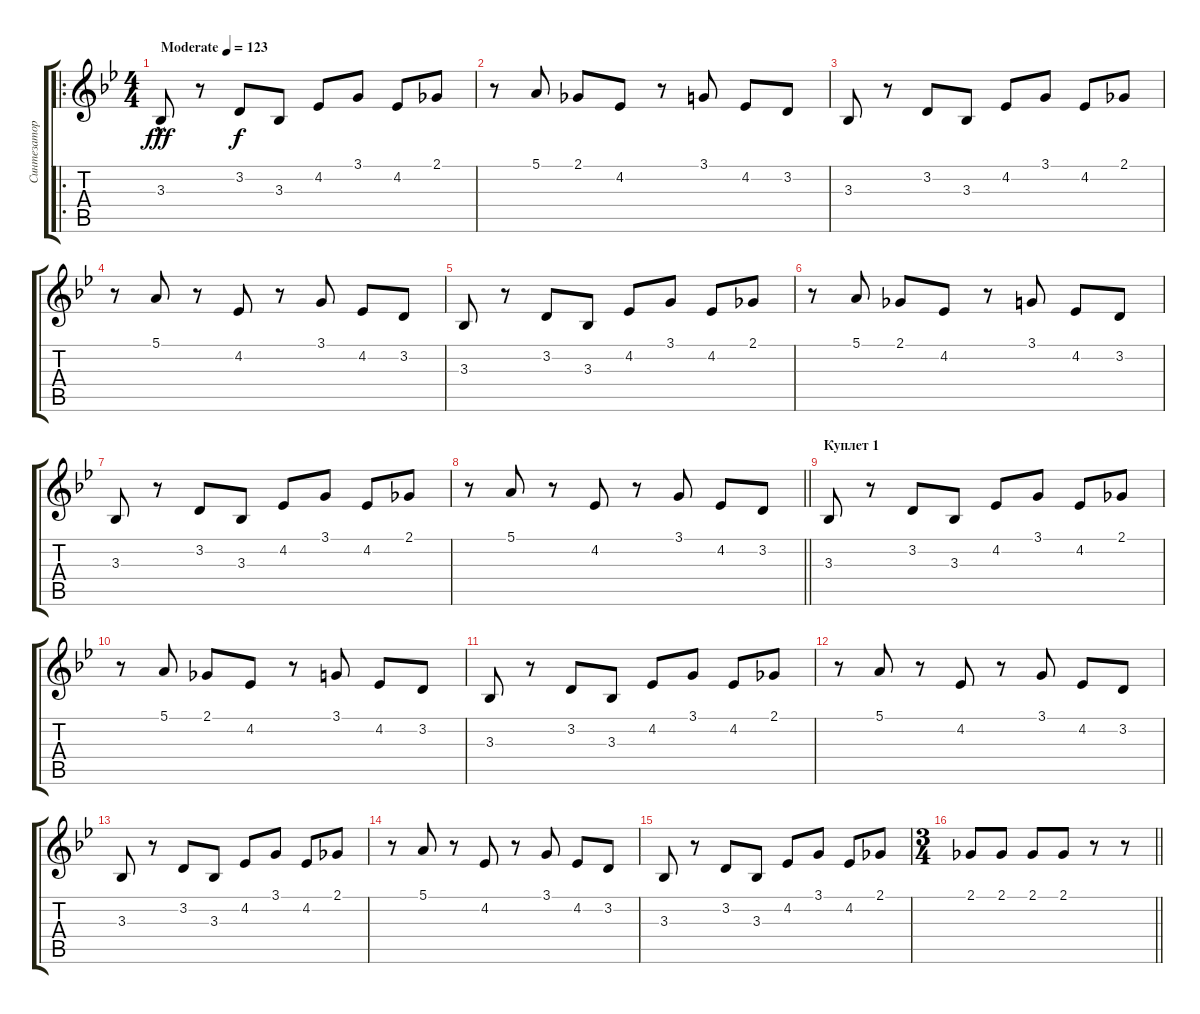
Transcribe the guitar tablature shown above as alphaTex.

\track ("Синтезатор" "Синтезатор") {instrument drawbarorgan}
\staff {score tabs}
\tuning (E4 B3 G3 D3 A2 E2) {hide}
\ro
\ts (4 4)
\tempo (123 "Moderate")
\clef g2
\ks gminor
3.3{hac}.8{dy fff volume 13 instrument drawbarorgan} r.8 3.2.8{dy f} 3.3.8 4.2.8 3.1.8 4.2.8 2.1.8 |
r.8 5.1.8 2.1.8 4.2.8 r.8 3.1.8 4.2.8 3.2.8 |
3.3.8 r.8 3.2.8 3.3.8 4.2.8 3.1.8 4.2.8 2.1.8 |
r.8 5.1.8 r.8 4.2.8 r.8 3.1.8 4.2.8 3.2.8 |
3.3.8 r.8 3.2.8 3.3.8 4.2.8 3.1.8 4.2.8 2.1.8 |
r.8 5.1.8 2.1.8 4.2.8 r.8 3.1.8 4.2.8 3.2.8 |
3.3.8 r.8 3.2.8 3.3.8 4.2.8 3.1.8 4.2.8 2.1.8 |
\barLineRight lightlight
r.8 5.1.8 r.8 4.2.8 r.8 3.1.8 4.2.8 3.2.8 |
\section ("" "Куплет 1")
3.3.8 r.8 3.2.8 3.3.8 4.2.8 3.1.8 4.2.8 2.1.8 |
r.8 5.1.8 2.1.8 4.2.8 r.8 3.1.8 4.2.8 3.2.8 |
3.3.8 r.8 3.2.8 3.3.8 4.2.8 3.1.8 4.2.8 2.1.8 |
r.8 5.1.8 r.8 4.2.8 r.8 3.1.8 4.2.8 3.2.8 |
3.3.8 r.8 3.2.8 3.3.8 4.2.8 3.1.8 4.2.8 2.1.8 |
r.8 5.1.8 r.8 4.2.8 r.8 3.1.8 4.2.8 3.2.8 |
3.3.8 r.8 3.2.8 3.3.8 4.2.8 3.1.8 4.2.8 2.1.8 |
\ts (3 4)
\barLineRight lightlight
2.1.8 2.1.8 2.1.8 2.1.8 r.8 r.8
